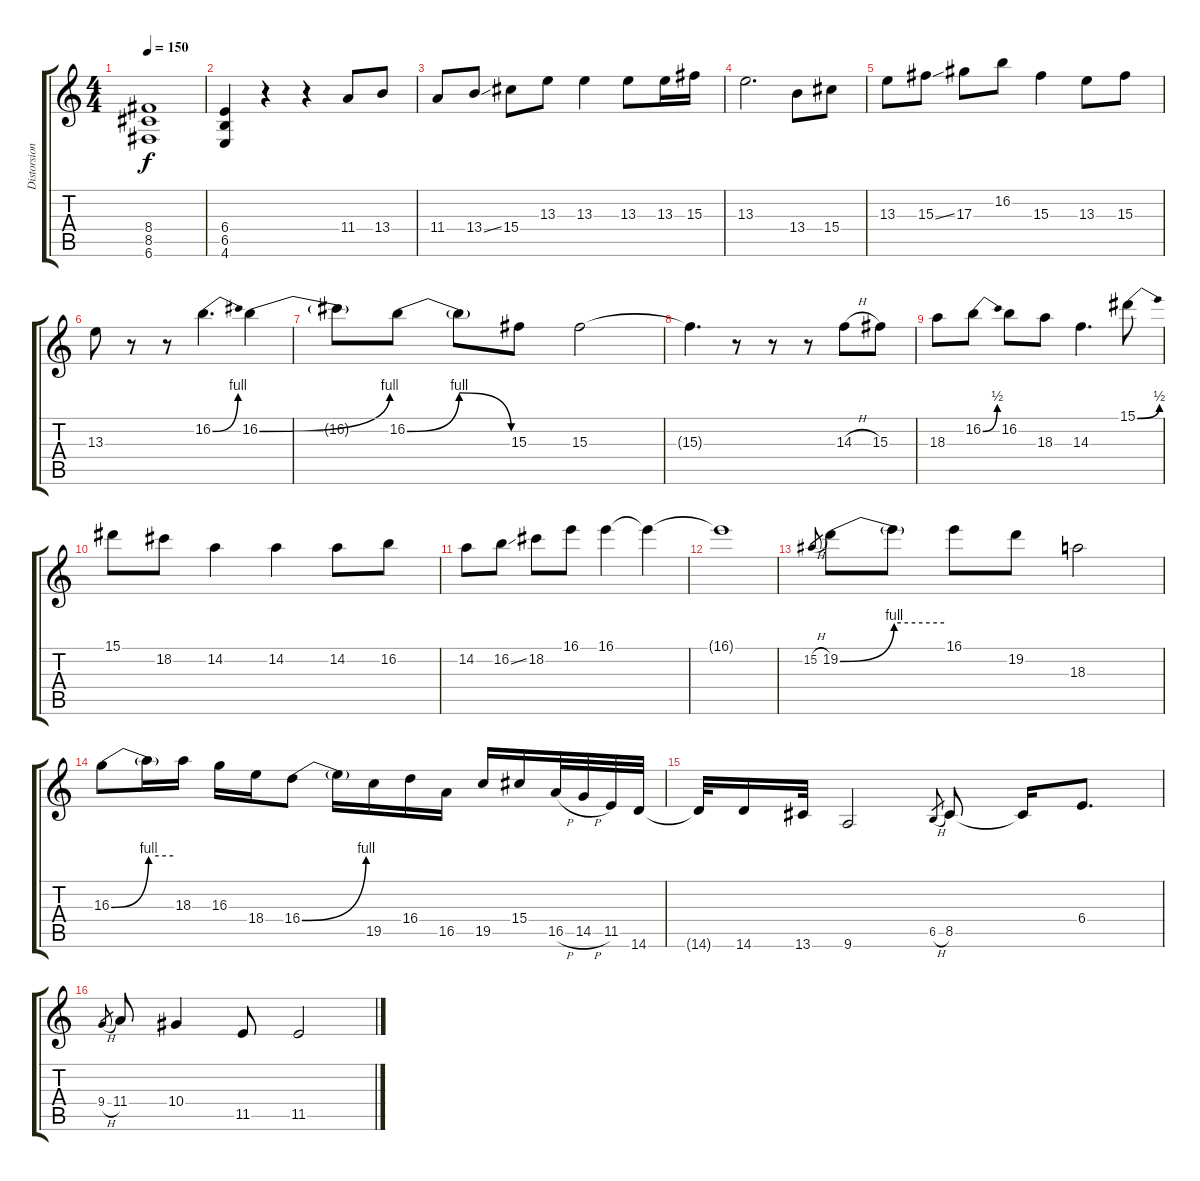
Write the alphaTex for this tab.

\track ("Distorsion Guitar" "Distorsion") {instrument distortionguitar}
\staff {score tabs}
\tuning (C4 G3 Eb3 Bb2 F2 C2) {hide}
\ts (4 4)
\tempo 150
\clef g2
\ks c
(8.4 8.5 6.6).1{dy f} |
(6.4 6.5 4.6).4 r.4 r.4 11.4.8 13.4.8 |
11.4.8 13.4{ss}.8 15.4.8 13.3.8 13.3.4 13.3.8 13.3.16 15.3.16 |
13.3.2{d} 13.4.8 15.4.8 |
13.3.8 15.3{ss}.8 17.3.8 16.2.8 15.3.4 13.3.8 15.3.8 |
13.3.8 r.8 r.8 16.2{be (bend 0 0 60 4)}.4{d} 16.2{be (bend 0 0 60 4)}.4 |
16.2{t}.8 16.2{be (bendrelease 0 0 30 4 30 4 60 0)}.8 16.2{t}.8 15.3.8 15.3.2 |
15.3{t}.4{d} r.8 r.8 r.8 14.3{h}.8 15.3.8 |
18.3.8 16.2{be (bend 0 0 60 2)}.8 16.2.8 18.3.8 14.3.4{d} 15.1{be (bend 0 0 60 2)}.8 |
15.1.8 18.2.8 14.2.4 14.2.4 14.2.8 16.2.8 |
14.2.8 16.2{ss}.8 18.2.8 16.1.8 16.1.4 16.1{t}.4 |
16.1{t}.1 |
15.2{h}.8{gr} 19.2{be (bend 0 0 60 4)}.8 19.2{be (hold 0 4 60 4) t}.8 16.1.8 19.2.8 18.3.2 |
16.3{be (bend 0 0 60 4)}.8 16.3{be (hold 0 4 60 4) t}.16 18.3.16 16.3.16 18.4.16 16.4{be (bend 0 0 60 4)}.8 16.4{t}.16 19.5.16 16.4.16 16.5.16 19.5.16 15.4.16 16.5{h}.32 14.5{h}.32 11.5.32 14.6.32 |
14.6{t}.32 14.6.16 13.6.32 9.6.2 6.5{h}.8{gr} 8.5.8 8.5{t}.16 6.4.8{d} |
9.4{h}.8{gr} 11.4.8 10.4.4 11.5.8 11.5.2
